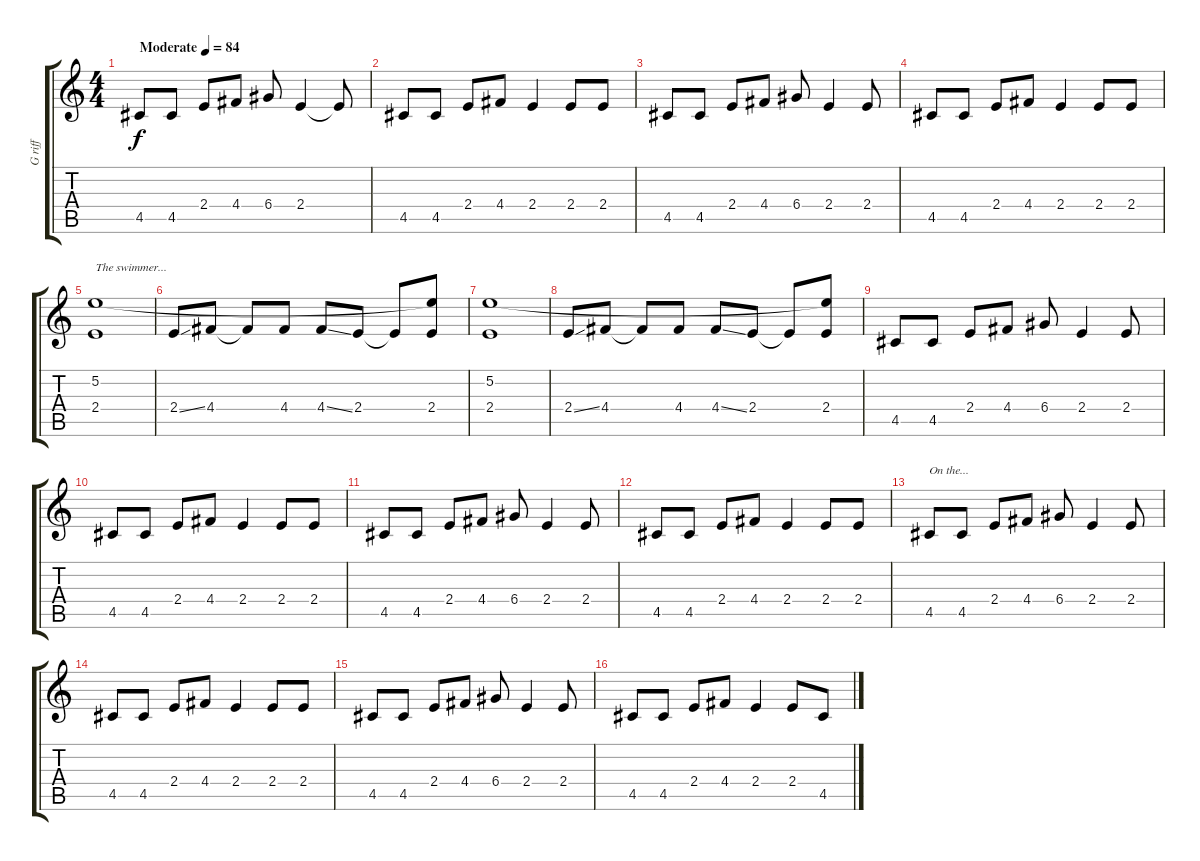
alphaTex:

\track ("G riff" "G riff") {instrument electricguitarjazz}
\staff {score tabs}
\tuning (E4 B3 G3 D3 A2 E2) {hide}
\ts (4 4)
\tempo (84 "Moderate")
\clef g2
\ks c
4.5.8{dy f instrument electricguitarjazz} 4.5.8 2.4.8 4.4.8 6.4.8 2.4.4 2.4{t}.8 |
4.5.8 4.5.8 2.4.8 4.4.8 2.4.4 2.4.8 2.4.8 |
4.5.8 4.5.8 2.4.8 4.4.8 6.4.8 2.4.4 2.4.8 |
4.5.8 4.5.8 2.4.8 4.4.8 2.4.4 2.4.8 2.4.8 |
(5.2 2.4).1{txt "The swimmer..."} |
2.4{ss}.8 4.4.8 4.4{t}.8 4.4.8 4.4{ss}.8 2.4.8 2.4{t}.8 (5.2{t} 2.4).8 |
(5.2 2.4).1 |
2.4{ss}.8 4.4.8 4.4{t}.8 4.4.8 4.4{ss}.8 2.4.8 2.4{t}.8 (5.2{t} 2.4).8 |
4.5.8 4.5.8 2.4.8 4.4.8 6.4.8 2.4.4 2.4.8 |
4.5.8 4.5.8 2.4.8 4.4.8 2.4.4 2.4.8 2.4.8 |
4.5.8 4.5.8 2.4.8 4.4.8 6.4.8 2.4.4 2.4.8 |
4.5.8 4.5.8 2.4.8 4.4.8 2.4.4 2.4.8 2.4.8 |
4.5.8{txt "On the..."} 4.5.8 2.4.8 4.4.8 6.4.8 2.4.4 2.4.8 |
4.5.8 4.5.8 2.4.8 4.4.8 2.4.4 2.4.8 2.4.8 |
4.5.8 4.5.8 2.4.8 4.4.8 6.4.8 2.4.4 2.4.8 |
4.5.8 4.5.8 2.4.8 4.4.8 2.4.4 2.4.8 4.5.8
